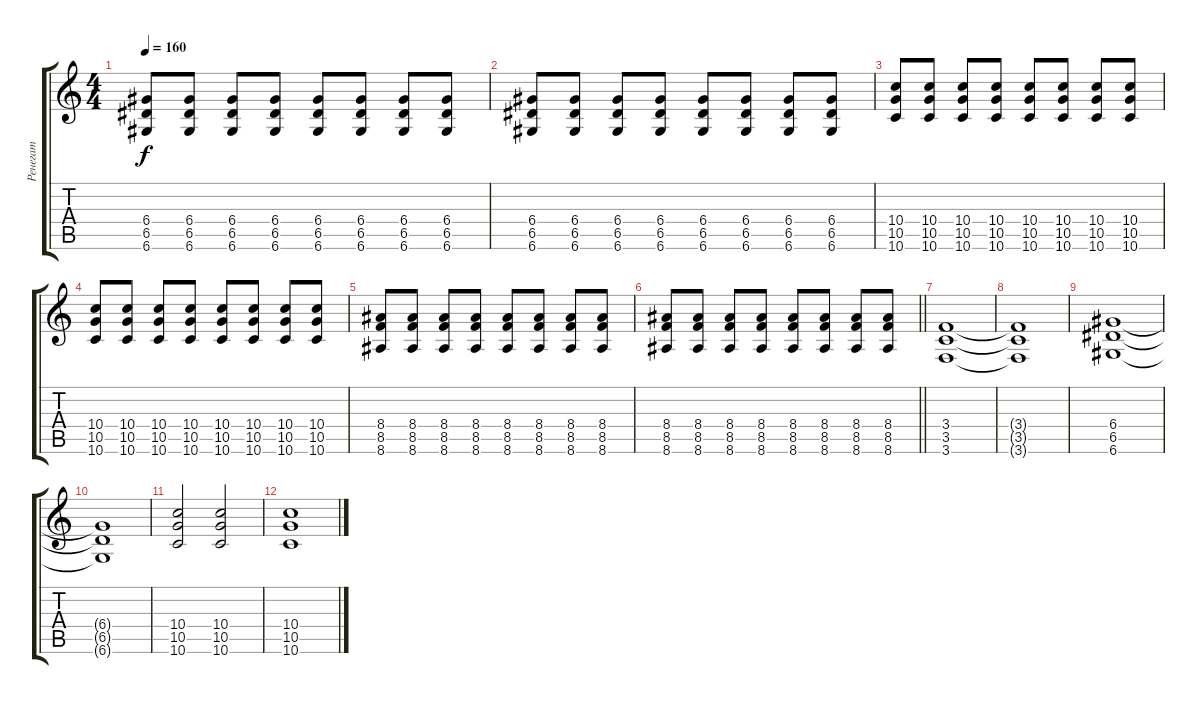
\track ("Ренегат" "Ренегат") {instrument distortionguitar}
\staff {score tabs}
\tuning (E4 B3 G3 D3 A2 D2) {hide}
\ts (4 4)
\tempo 160
\clef g2
\ks c
(6.4 6.5 6.6).8{dy f} (6.4 6.5 6.6).8 (6.4 6.5 6.6).8 (6.4 6.5 6.6).8 (6.4 6.5 6.6).8 (6.4 6.5 6.6).8 (6.4 6.5 6.6).8 (6.4 6.5 6.6).8 |
(6.4 6.5 6.6).8 (6.4 6.5 6.6).8 (6.4 6.5 6.6).8 (6.4 6.5 6.6).8 (6.4 6.5 6.6).8 (6.4 6.5 6.6).8 (6.4 6.5 6.6).8 (6.4 6.5 6.6).8 |
(10.4 10.5 10.6).8 (10.4 10.5 10.6).8 (10.4 10.5 10.6).8 (10.4 10.5 10.6).8 (10.4 10.5 10.6).8 (10.4 10.5 10.6).8 (10.4 10.5 10.6).8 (10.4 10.5 10.6).8 |
(10.4 10.5 10.6).8 (10.4 10.5 10.6).8 (10.4 10.5 10.6).8 (10.4 10.5 10.6).8 (10.4 10.5 10.6).8 (10.4 10.5 10.6).8 (10.4 10.5 10.6).8 (10.4 10.5 10.6).8 |
(8.4 8.5 8.6).8 (8.4 8.5 8.6).8 (8.4 8.5 8.6).8 (8.4 8.5 8.6).8 (8.4 8.5 8.6).8 (8.4 8.5 8.6).8 (8.4 8.5 8.6).8 (8.4 8.5 8.6).8 |
\barLineRight lightlight
(8.4 8.5 8.6).8 (8.4 8.5 8.6).8 (8.4 8.5 8.6).8 (8.4 8.5 8.6).8 (8.4 8.5 8.6).8 (8.4 8.5 8.6).8 (8.4 8.5 8.6).8 (8.4 8.5 8.6).8 |
(3.4 3.5 3.6).1 |
(3.4{t} 3.5{t} 3.6{t}).1 |
(6.4 6.5 6.6).1 |
(6.4{t} 6.5{t} 6.6{t}).1 |
(10.4 10.5 10.6).2 (10.4 10.5 10.6).2 |
(10.4 10.5 10.6).1
